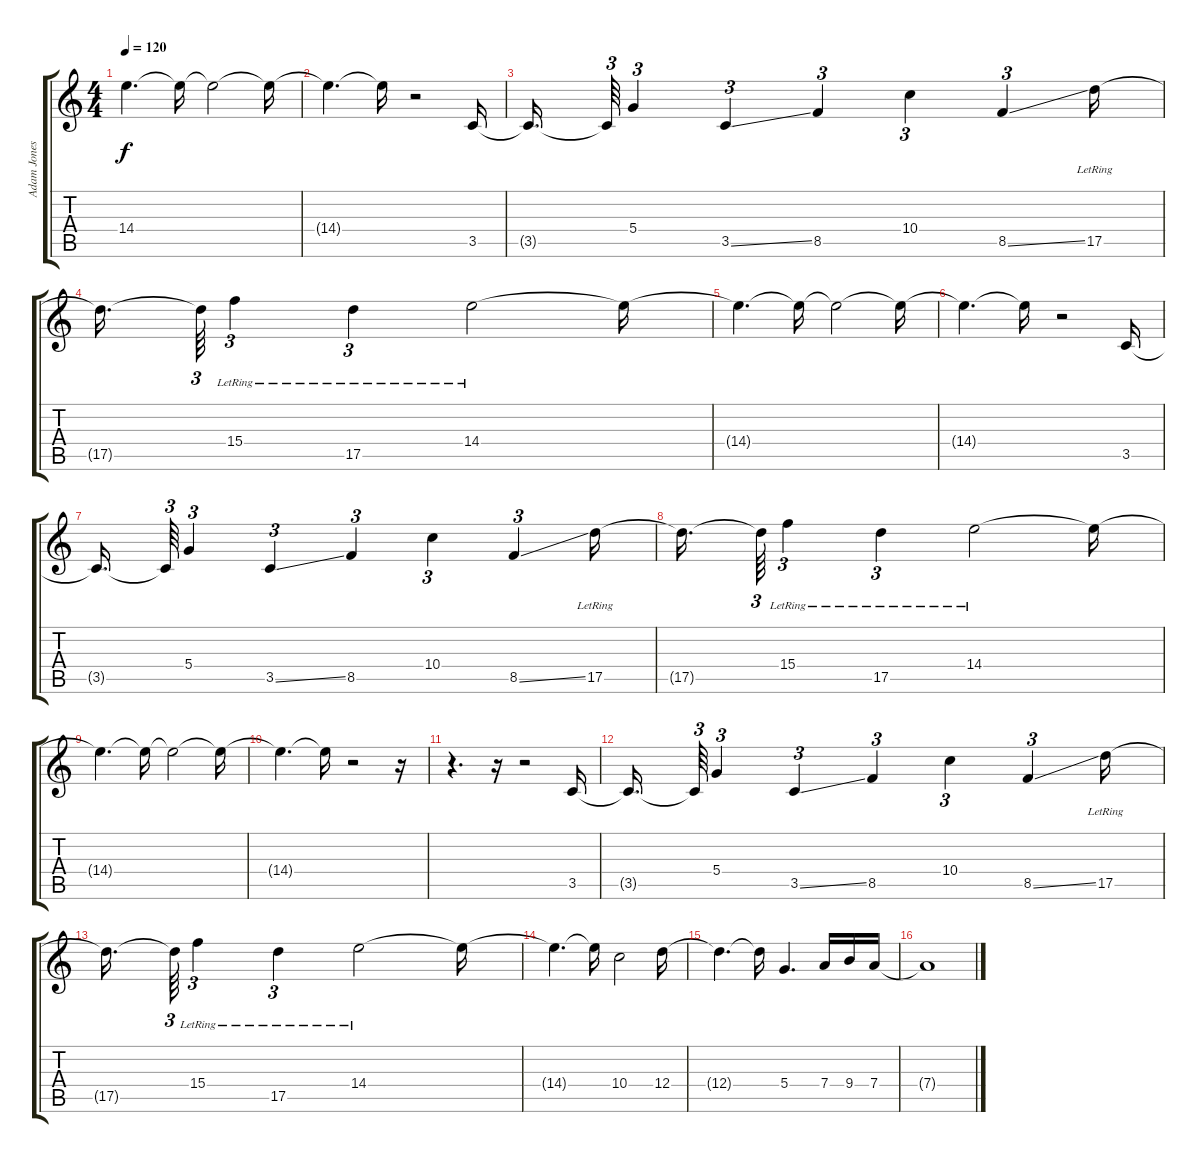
\track ("Adam Jones Distortion" "Adam Jones") {instrument distortionguitar}
\staff {score tabs}
\tuning (E4 B3 G3 D3 A2 D2) {hide}
\ts (4 4)
\tempo 120
\clef g2
\ks c
14.4{t}.4{d dy f} 14.4{t}.16 14.4{t}.2 14.4{t}.16 |
14.4{t}.4{d} 14.4{t}.16 r.2 3.5.16 |
3.5{t}.16{d} 3.5{t}.64{tu (3 2)} 5.4.4{tu (3 2)} 3.5{ss}.4{tu (3 2)} 8.5.4{tu (3 2)} 10.4.4{tu (3 2)} 8.5{ss}.4{tu (3 2)} 17.5{lr}.16 |
17.5{t}.16{d} 17.5{t}.64{tu (3 2)} 15.4{lr}.4{tu (3 2)} 17.5{lr}.4{tu (3 2)} 14.4{lr}.2 14.4{t}.16 |
14.4{t}.4{d} 14.4{t}.16 14.4{t}.2 14.4{t}.16 |
14.4{t}.4{d} 14.4{t}.16 r.2 3.5.16 |
3.5{t}.16{d} 3.5{t}.64{tu (3 2)} 5.4.4{tu (3 2)} 3.5{ss}.4{tu (3 2)} 8.5.4{tu (3 2)} 10.4.4{tu (3 2)} 8.5{ss}.4{tu (3 2)} 17.5{lr}.16 |
17.5{t}.16{d} 17.5{t}.64{tu (3 2)} 15.4{lr}.4{tu (3 2)} 17.5{lr}.4{tu (3 2)} 14.4{lr}.2 14.4{t}.16 |
14.4{t}.4{d} 14.4{t}.16 14.4{t}.2 14.4{t}.16 |
14.4{t}.4{d} 14.4{t}.16 r.2 r.16 |
r.4{d} r.16 r.2 3.5.16 |
3.5{t}.16{d} 3.5{t}.64{tu (3 2)} 5.4.4{tu (3 2)} 3.5{ss}.4{tu (3 2)} 8.5.4{tu (3 2)} 10.4.4{tu (3 2)} 8.5{ss}.4{tu (3 2)} 17.5{lr}.16 |
17.5{t}.16{d} 17.5{t}.64{tu (3 2)} 15.4{lr}.4{tu (3 2)} 17.5{lr}.4{tu (3 2)} 14.4{lr}.2 14.4{t}.16 |
14.4{t}.4{d} 14.4{t}.16 10.4.2 12.4.16 |
12.4{t}.4{d} 12.4{t}.16 5.4.4{d} 7.4.16 9.4.16 7.4.16 |
7.4{t}.1
